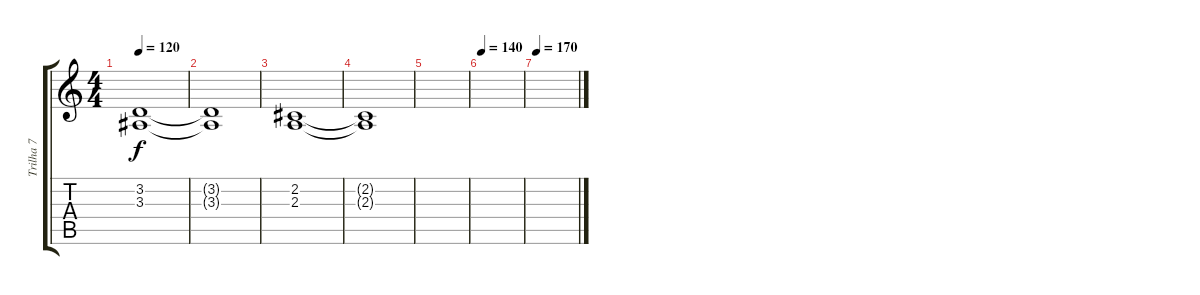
\track ("Trilha 7" "Trilha 7") {instrument choiraahs}
\staff {score tabs}
\tuning (E4 B3 G3 D3 A2 E2) {hide}
\ts (4 4)
\tempo 120
\clef g2
\ks c
(3.2 3.3).1{dy f} |
(3.2{t} 3.3{t}).1 |
(2.2 2.3).1 |
(2.2{t} 2.3{t}).1 |
|
\tempo 140
|
\tempo 170
